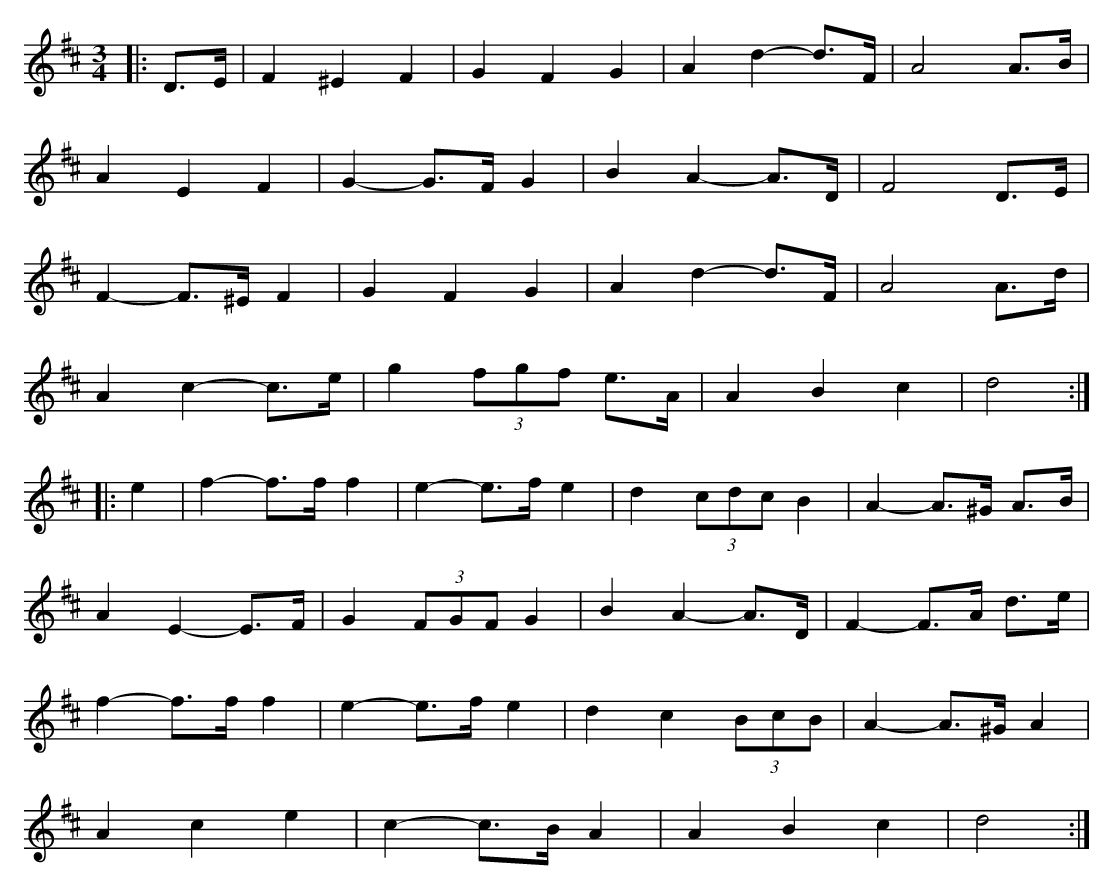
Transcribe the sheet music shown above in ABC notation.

X:1
M:3/4
K:D
|:D>E|F2 ^E2 F2|G2 F2 G2|A2 d2- d>F|A4 A>B|
A2 E2 F2|G2- G>F G2|B2 A2- A>D|F4 D>E|
F2- F>^E F2|G2 F2 G2|A2 d2- d>F|A4 A>d|
A2 c2- c>e|g2 (3fgf e>A|A2 B2 c2|d4:|
|:e2|f2- f>f f2|e2- e>f e2|d2 (3cdc B2|A2- A>^G A>B|
A2 E2- E>F|G2 (3FGF G2|B2 A2- A>D|F2- F>A d>e|
f2- f>f f2|e2- e>f e2|d2 c2 (3BcB|A2- A>^G A2|
A2 c2 e2|c2- c>B A2|A2 B2 c2|d4:|
